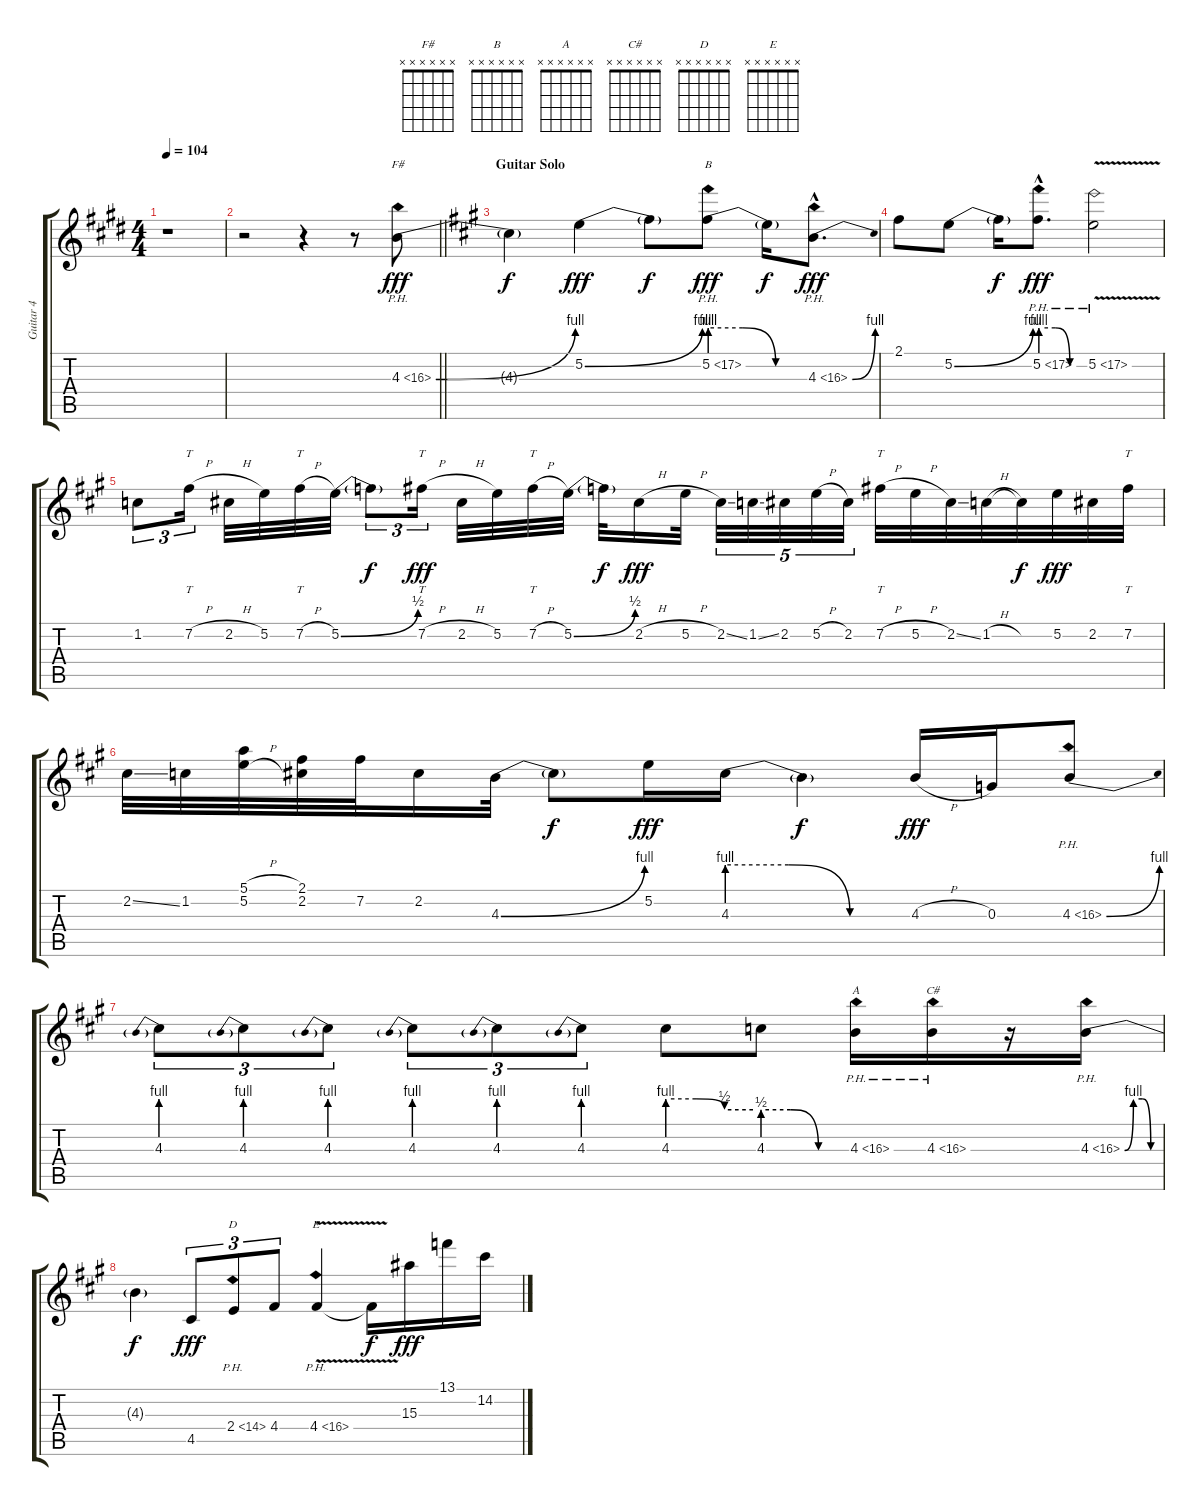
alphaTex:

\track ("Guitar 4" "Guitar 4") {instrument distortionguitar}
\staff {score tabs}
\tuning (E4 B3 G3 D3 A2 E2) {hide}
\chord ("F#" x x x x x x)
\chord ("B" x x x x x x)
\chord ("A" x x x x x x)
\chord ("C#" x x x x x x)
\chord ("D" x x x x x x)
\chord ("E" x x x x x x)
\ts (4 4)
\tempo 104
\clef g2
\ks e
r.1{dy fff} |
\barLineRight lightlight
r.2 r.4 r.8 4.3{be (bend 0 0 60 4) ph 12}.8{ch "F#" volume 0} |
\section ("" "Guitar Solo")
\ks a
4.3{t}.4{dy f} 5.2{be (bend 0 0 60 4)}.4{dy fff volume 16} 5.2{t}.8{dy f} 5.2{be (custom 0 4 20 4 40 0 60 0) ph 12}.8{ch "B" dy fff volume 0} 5.2{t}.16{dy f} 4.3{be (bend 0 0 60 4) ph 12 hac}.8{d dy fff} |
2.1.8{volume 16} 5.2{be (bend 0 0 60 4)}.8 5.2{t}.16{dy f} 5.2{be (custom 0 4 20 4 40 0 60 0) ph 12 hac}.8{d dy fff volume 0} 5.2{ph 12 v}.2 |
1.2.8{tu (3 2) volume 16} 7.2{h}.16{tt tu (3 2)} 2.2{h}.32 5.2.32 7.2{h}.32{tt} 5.2{be (bend 0 0 60 2)}.32 5.2{t}.8{tu (3 2) dy f} 7.2{h}.16{tt tu (3 2) dy fff} 2.2{h}.32 5.2.32 7.2{h}.32{tt} 5.2{be (bend 0 0 60 2)}.32 5.2{t}.32{dy f} 2.2{h}.16{dy fff} 5.2{h}.32 2.2{ss}.32{tu (5 4)} 1.2{ss}.32{tu (5 4)} 2.2.32{tu (5 4)} 5.2{h}.32{tu (5 4)} 2.2.32{tu (5 4)} 7.2{h}.32{tt} 5.2{h}.32 2.2{ss}.32 1.2{h}.32 1.2{t}.32{dy f} 5.2.32{dy fff} 2.2.32 7.2.32{tt} |
2.2{ss}.32 1.2.32 (5.1{h} 5.2{h}).32 (2.1 2.2).32 7.2.32 2.2.16 4.3{be (bend 0 0 60 4)}.32 4.3{t}.8{dy f} 5.2.16{dy fff} 4.3{be (custom 0 4 20 4 40 0 60 0)}.16 4.3{t}.4{dy f} 4.3{h}.16{dy fff} 0.3.16 4.3{be (bend 0 0 60 4) ph 12}.8{volume 0} |
4.3{be (prebend 0 4 60 4)}.8{tu (3 2) volume 16} 4.3{be (prebend 0 4 60 4)}.8{tu (3 2)} 4.3{be (prebend 0 4 60 4)}.8{tu (3 2)} 4.3{be (prebend 0 4 60 4)}.8{tu (3 2)} 4.3{be (prebend 0 4 60 4)}.8{tu (3 2)} 4.3{be (prebend 0 4 60 4)}.8{tu (3 2)} 4.3{be (custom 0 4 20 4 40 2 60 2)}.8 4.3{be (custom 0 2 20 2 40 0 60 0)}.8 4.3{ph 12}.16{ch "A" volume 0} 4.3{ph 12}.16{ch "C#"} r.16 4.3{be (custom 0 0 15 4 30 4 45 0 60 0) ph 12}.16 |
4.3{t}.4{dy f} 4.5.8{tu (3 2) dy fff volume 16} 2.4{ph 12}.8{tu (3 2) ch "D" volume 0} 4.4.8{tu (3 2) volume 16} 4.4{ph 12 v}.4{ch "E" volume 0} 4.4{t}.16{dy f} 15.3.16{dy fff volume 16} 13.1.16 14.2.16
